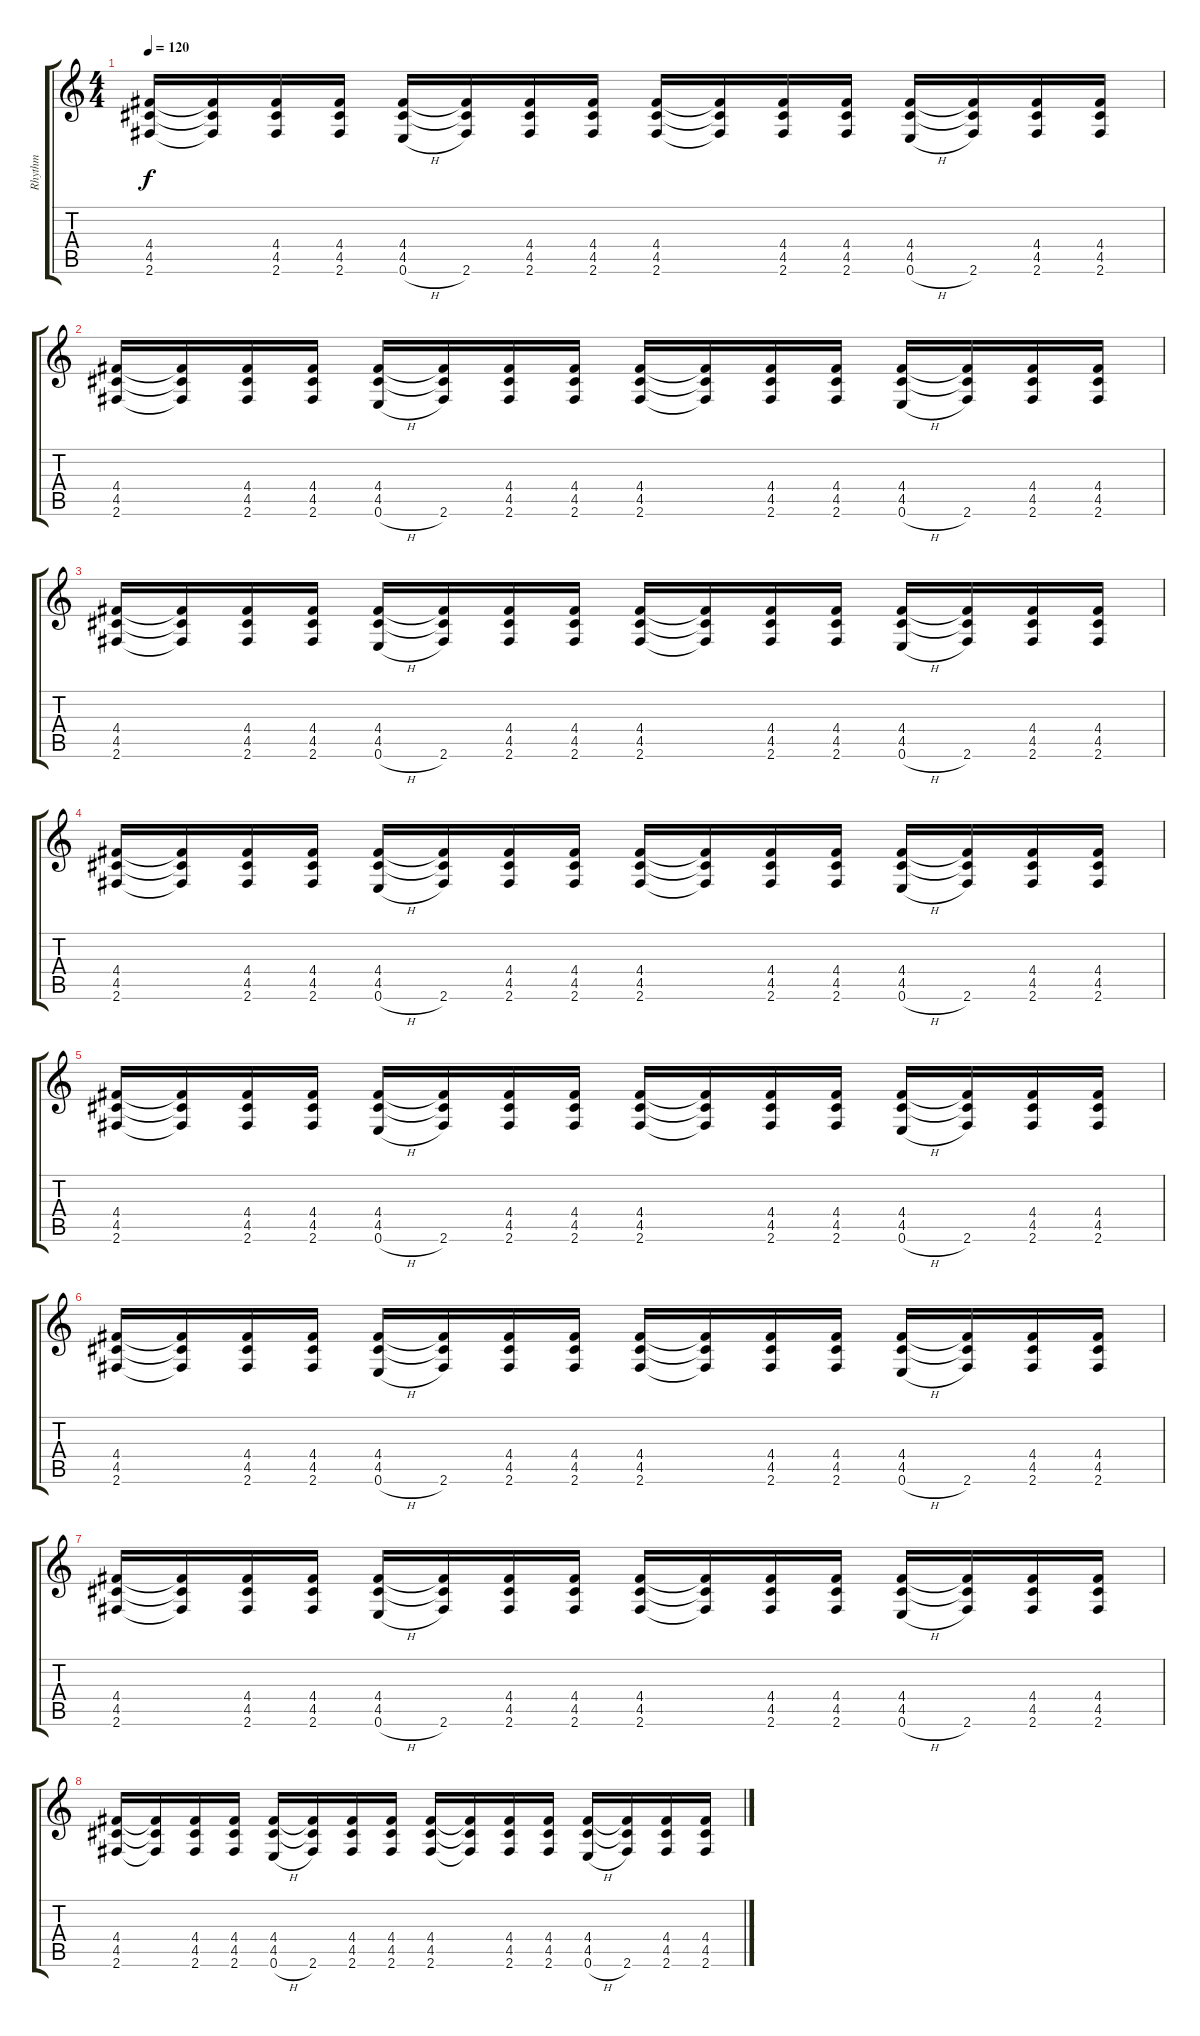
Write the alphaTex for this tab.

\track ("Rhythm" "Rhythm") {instrument distortionguitar}
\staff {score tabs}
\tuning (E4 B3 G3 D3 A2 E2) {hide}
\ts (4 4)
\tempo 120
\clef g2
\ks c
(4.4 4.5 2.6).16{dy f} (4.4{t} 4.5{t} 2.6{t}).16 (4.4 4.5 2.6).16 (4.4 4.5 2.6).16 (4.4 4.5 0.6{h}).16 (4.4{t} 4.5{t} 2.6).16 (4.4 4.5 2.6).16 (4.4 4.5 2.6).16 (4.4 4.5 2.6).16 (4.4{t} 4.5{t} 2.6{t}).16 (4.4 4.5 2.6).16 (4.4 4.5 2.6).16 (4.4 4.5 0.6{h}).16 (4.4{t} 4.5{t} 2.6).16 (4.4 4.5 2.6).16 (4.4 4.5 2.6).16 |
(4.4 4.5 2.6).16 (4.4{t} 4.5{t} 2.6{t}).16 (4.4 4.5 2.6).16 (4.4 4.5 2.6).16 (4.4 4.5 0.6{h}).16 (4.4{t} 4.5{t} 2.6).16 (4.4 4.5 2.6).16 (4.4 4.5 2.6).16 (4.4 4.5 2.6).16 (4.4{t} 4.5{t} 2.6{t}).16 (4.4 4.5 2.6).16 (4.4 4.5 2.6).16 (4.4 4.5 0.6{h}).16 (4.4{t} 4.5{t} 2.6).16 (4.4 4.5 2.6).16 (4.4 4.5 2.6).16 |
(4.4 4.5 2.6).16 (4.4{t} 4.5{t} 2.6{t}).16 (4.4 4.5 2.6).16 (4.4 4.5 2.6).16 (4.4 4.5 0.6{h}).16 (4.4{t} 4.5{t} 2.6).16 (4.4 4.5 2.6).16 (4.4 4.5 2.6).16 (4.4 4.5 2.6).16 (4.4{t} 4.5{t} 2.6{t}).16 (4.4 4.5 2.6).16 (4.4 4.5 2.6).16 (4.4 4.5 0.6{h}).16 (4.4{t} 4.5{t} 2.6).16 (4.4 4.5 2.6).16 (4.4 4.5 2.6).16 |
(4.4 4.5 2.6).16 (4.4{t} 4.5{t} 2.6{t}).16 (4.4 4.5 2.6).16 (4.4 4.5 2.6).16 (4.4 4.5 0.6{h}).16 (4.4{t} 4.5{t} 2.6).16 (4.4 4.5 2.6).16 (4.4 4.5 2.6).16 (4.4 4.5 2.6).16 (4.4{t} 4.5{t} 2.6{t}).16 (4.4 4.5 2.6).16 (4.4 4.5 2.6).16 (4.4 4.5 0.6{h}).16 (4.4{t} 4.5{t} 2.6).16 (4.4 4.5 2.6).16 (4.4 4.5 2.6).16 |
(4.4 4.5 2.6).16 (4.4{t} 4.5{t} 2.6{t}).16 (4.4 4.5 2.6).16 (4.4 4.5 2.6).16 (4.4 4.5 0.6{h}).16 (4.4{t} 4.5{t} 2.6).16 (4.4 4.5 2.6).16 (4.4 4.5 2.6).16 (4.4 4.5 2.6).16 (4.4{t} 4.5{t} 2.6{t}).16 (4.4 4.5 2.6).16 (4.4 4.5 2.6).16 (4.4 4.5 0.6{h}).16 (4.4{t} 4.5{t} 2.6).16 (4.4 4.5 2.6).16 (4.4 4.5 2.6).16 |
(4.4 4.5 2.6).16 (4.4{t} 4.5{t} 2.6{t}).16 (4.4 4.5 2.6).16 (4.4 4.5 2.6).16 (4.4 4.5 0.6{h}).16 (4.4{t} 4.5{t} 2.6).16 (4.4 4.5 2.6).16 (4.4 4.5 2.6).16 (4.4 4.5 2.6).16 (4.4{t} 4.5{t} 2.6{t}).16 (4.4 4.5 2.6).16 (4.4 4.5 2.6).16 (4.4 4.5 0.6{h}).16 (4.4{t} 4.5{t} 2.6).16 (4.4 4.5 2.6).16 (4.4 4.5 2.6).16 |
(4.4 4.5 2.6).16 (4.4{t} 4.5{t} 2.6{t}).16 (4.4 4.5 2.6).16 (4.4 4.5 2.6).16 (4.4 4.5 0.6{h}).16 (4.4{t} 4.5{t} 2.6).16 (4.4 4.5 2.6).16 (4.4 4.5 2.6).16 (4.4 4.5 2.6).16 (4.4{t} 4.5{t} 2.6{t}).16 (4.4 4.5 2.6).16 (4.4 4.5 2.6).16 (4.4 4.5 0.6{h}).16 (4.4{t} 4.5{t} 2.6).16 (4.4 4.5 2.6).16 (4.4 4.5 2.6).16 |
(4.4 4.5 2.6).16 (4.4{t} 4.5{t} 2.6{t}).16 (4.4 4.5 2.6).16 (4.4 4.5 2.6).16 (4.4 4.5 0.6{h}).16 (4.4{t} 4.5{t} 2.6).16 (4.4 4.5 2.6).16 (4.4 4.5 2.6).16 (4.4 4.5 2.6).16 (4.4{t} 4.5{t} 2.6{t}).16 (4.4 4.5 2.6).16 (4.4 4.5 2.6).16 (4.4 4.5 0.6{h}).16 (4.4{t} 4.5{t} 2.6).16 (4.4 4.5 2.6).16 (4.4 4.5 2.6).16
